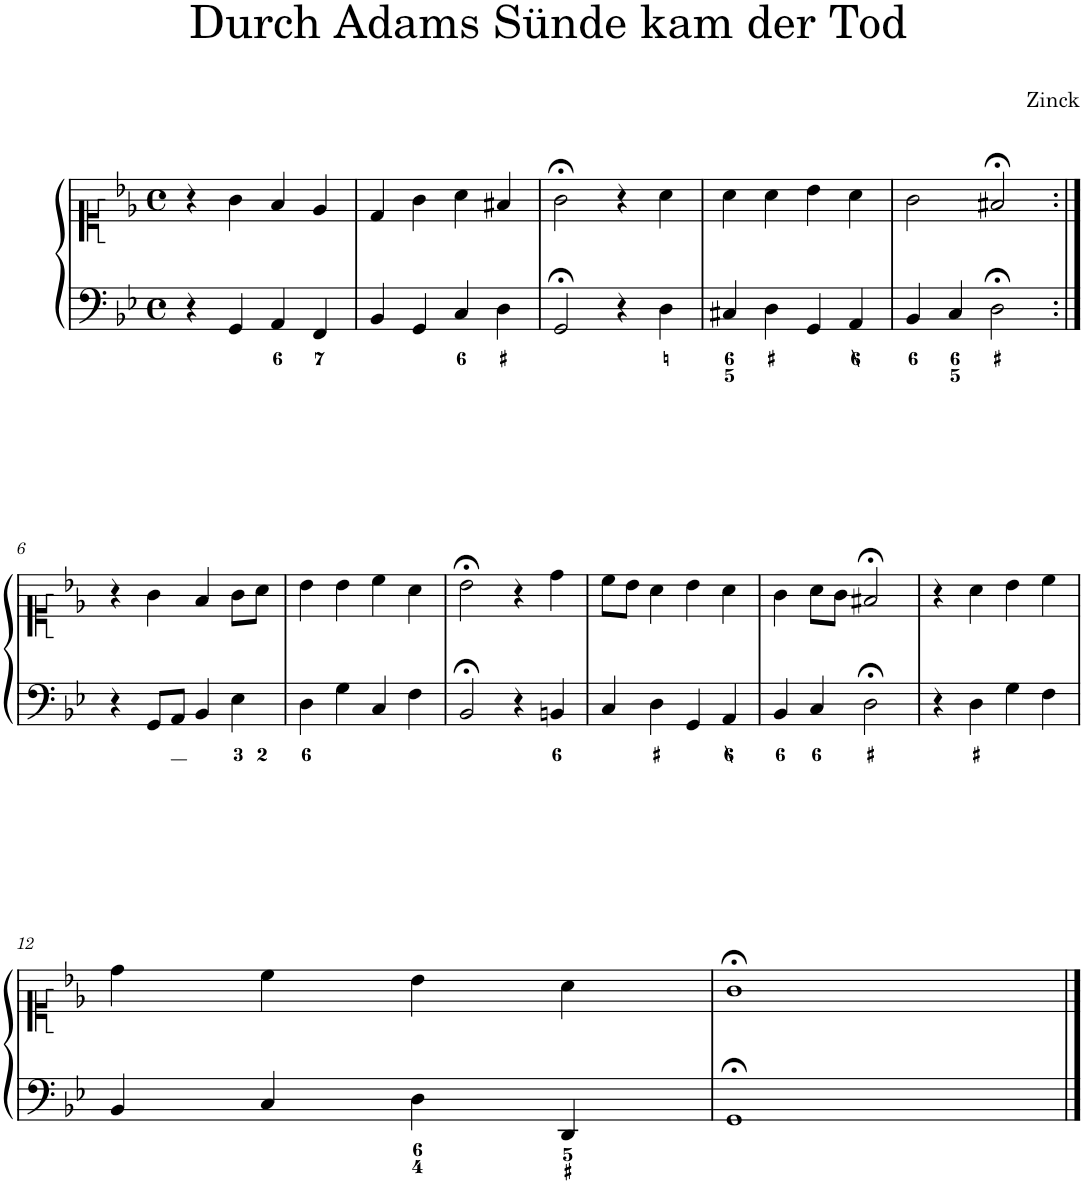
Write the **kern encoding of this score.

**kern	**kern
*part1	*part1
*staff2	*staff1
*I"Piano	*
*I'Pno.	*
*clefF4	*clefC1
*k[b-e-]	*k[b-e-]
*M4/4	*M4/4
*met(c)	*met(c)
=1	=1
4r	4r
4GG/	4g\
4AA/	4f/
4FF/	4e-/
=2	=2
4BB-/	4d/
4GG/	4g\
4C/	4a\
4D\	4f#X/
=3	=3
2GG;</	2g;<\
4r	4r
4D\	4a\
=4	=4
4C#X/	4a\
4D\	4a\
4GG/	4b-\
4AA/	4a\
=5	=5
4BB-/	2g\
4C/	.
2D;<\	2f#X;</
!!LO:LB:g=z
=6:|!	=6:|!
4r	4r
8GG/L	4g\
8AA/J	.
4BB-/	4f/
4E-\	8g\L
.	8a\J
=7	=7
4D\	4b-\
4G\	4b-\
4C/	4cc\
4F\	4a\
=8	=8
2BB-;</	2b-;<\
4r	4r
4BBn/	4dd\
=9	=9
4C/	8cc\L
.	8b-\J
4D\	4a\
4GG/	4b-\
4AA/	4a\
=10	=10
4BB-/	4g\
4C/	8a\L
.	8g\J
2D;<\	2f#X;</
=11	=11
4r	4r
4D\	4a\
4G\	4b-\
4F\	4cc\
!!LO:LB:g=z
=12	=12
4BB-/	4dd\
4C/	4cc\
4D\	4b-\
4DD/	4a\
=13	=13
1GG;<	1g;<
==	==
*-	*-
